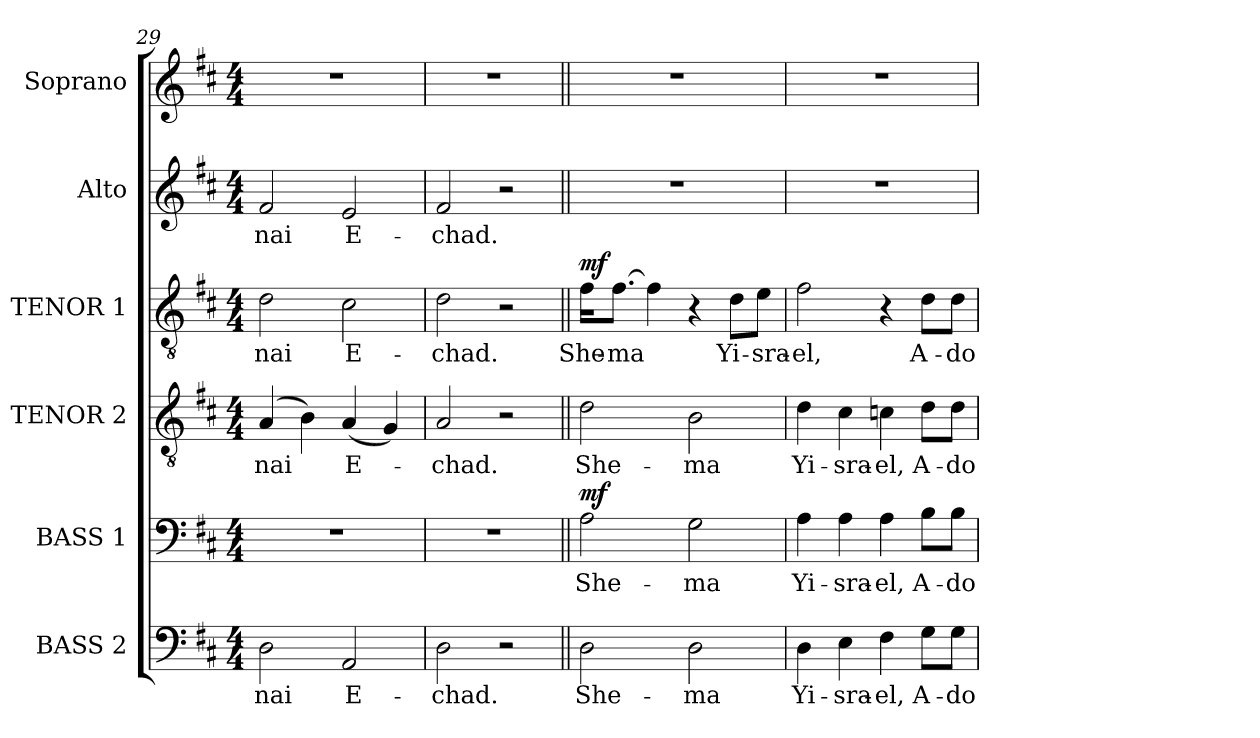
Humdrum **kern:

**kern	**text	**kern	**text	**dynam	**kern	**text	**kern	**text	**dynam	**kern	**text	**kern
*part6	*part6	*part5	*part5	*part5	*part4	*part4	*part3	*part3	*part3	*part2	*part2	*part1
*staff6	*staff6	*staff5	*staff5	*staff5	*staff4	*staff4	*staff3	*staff3	*staff3	*staff2	*staff2	*staff1
*I"BASS 2	*	*I"BASS 1	*	*	*I"TENOR 2	*	*I"TENOR 1	*	*	*I"Alto	*	*I"Soprano
*I'B. 2	*	*I'B. 1	*	*	*I'T. 2	*	*I'T. 1	*	*	*I'A.	*	*I'S.
*clefF4	*	*clefF4	*	*	*clefGv2	*	*clefGv2	*	*	*clefG2	*	*clefG2
*	*	*	*	*	*ITrd7c12	*	*ITrd7c12	*	*	*	*	*
*k[f#c#]	*	*k[f#c#]	*	*	*k[f#c#]	*	*k[f#c#]	*	*	*k[f#c#]	*	*k[f#c#]
*D:	*	*D:	*	*	*D:	*	*D:	*	*	*D:	*	*D:
*M4/4	*	*M4/4	*	*	*M4/4	*	*M4/4	*	*	*M4/4	*	*M4/4
=29	=29	=29	=29	=29	=29	=29	=29	=29	=29	=29	=29	=29
!	!LO:LY:b:color=#000000	!	!	!	!	!	!	!	!	!	!	!
!	!	!	!	!	!	!LO:LY:b:color=#000000	!	!	!	!	!	!
!	!	!	!	!	!	!	!	!LO:LY:b:color=#000000	!	!	!	!
!	!	!	!	!	!	!	!	!	!	!	!LO:LY:b:color=#000000	!
2Di\	-nai	1r	.	.	(4AAi/	-nai	2Di\	-nai	.	2f#i/	-nai	1r
.	.	.	.	.	4BBi\)	.	.	.	.	.	.	.
!	!LO:LY:b:color=#000000	!	!	!	!	!	!	!	!	!	!	!
!	!	!	!	!	!	!LO:LY:b:color=#000000	!	!	!	!	!	!
!	!	!	!	!	!	!	!	!LO:LY:b:color=#000000	!	!	!	!
!	!	!	!	!	!	!	!	!	!	!	!LO:LY:b:color=#000000	!
2AAi/	E-	.	.	.	(4AAi/	E-	2C#i\	E-	.	2ei/	E-	.
.	.	.	.	.	4GGi/)	.	.	.	.	.	.	.
=30	=30	=30	=30	=30	=30	=30	=30	=30	=30	=30	=30	=30
!	!LO:LY:b:color=#000000	!	!	!	!	!	!	!	!	!	!	!
!	!	!	!	!	!	!LO:LY:b:color=#000000	!	!	!	!	!	!
!	!	!	!	!	!	!	!	!LO:LY:b:color=#000000	!	!	!	!
!	!	!	!	!	!	!	!	!	!	!	!LO:LY:b:color=#000000	!
2Di\	-chad.	1r	.	.	2AAi/	-chad.	2Di\	-chad.	.	2f#i/	-chad.	1r
2r	.	.	.	.	2r	.	2r	.	.	2r	.	.
=31||	=31||	=31||	=31||	=31||	=31||	=31||	=31||	=31||	=31||	=31||	=31||	=31||
!	!LO:LY:b:color=#000000	!	!	!	!	!	!	!	!	!	!	!
!	!	!	!LO:LY:b:color=#000000	!	!	!	!	!	!	!	!	!
!	!	!	!	!	!	!LO:LY:b:color=#000000	!	!	!	!	!	!
!	!	!	!	!	!	!	!	!LO:LY:b:color=#000000	!	!	!	!
2Di\	She-	2Ai\	-She-	mf	2Di\	She-	16F#i\KL	She-	mf	1r	.	1r
!	!	!	!	!	!	!	!	!LO:LY:b:color=#000000	!	!	!	!
.	.	.	.	.	.	.	[8.F#i\J	-ma	.	.	.	.
.	.	.	.	.	.	.	4F#i\]	.	.	.	.	.
!	!LO:LY:b:color=#000000	!	!	!	!	!	!	!	!	!	!	!
!	!	!	!LO:LY:b:color=#000000	!	!	!	!	!	!	!	!	!
!	!	!	!	!	!	!LO:LY:b:color=#000000	!	!	!	!	!	!
2Di\	-ma	2Gi\	-ma	.	2BBi\	-ma	4r	.	.	.	.	.
!	!	!	!	!	!	!	!	!LO:LY:b:color=#000000	!	!	!	!
.	.	.	.	.	.	.	8Di\L	Yi-	.	.	.	.
!	!	!	!	!	!	!	!	!LO:LY:b:color=#000000	!	!	!	!
.	.	.	.	.	.	.	8Ei\J	-sra-	.	.	.	.
=32	=32	=32	=32	=32	=32	=32	=32	=32	=32	=32	=32	=32
!	!LO:LY:b:color=#000000	!	!	!	!	!	!	!	!	!	!	!
!	!	!	!LO:LY:b:color=#000000	!	!	!	!	!	!	!	!	!
!	!	!	!	!	!	!LO:LY:b:color=#000000	!	!	!	!	!	!
!	!	!	!	!	!	!	!	!LO:LY:b:color=#000000	!	!	!	!
4Di\	Yi-	4Ai\	Yi-	.	4Di\	Yi-	2F#i\	-el,	.	1r	.	1r
!	!LO:LY:b:color=#000000	!	!	!	!	!	!	!	!	!	!	!
!	!	!	!LO:LY:b:color=#000000	!	!	!	!	!	!	!	!	!
!	!	!	!	!	!	!LO:LY:b:color=#000000	!	!	!	!	!	!
4Ei\	-sra-	4Ai\	-sra-	.	4C#i\	-sra-	.	.	.	.	.	.
!	!LO:LY:b:color=#000000	!	!	!	!	!	!	!	!	!	!	!
!	!	!	!LO:LY:b:color=#000000	!	!	!	!	!	!	!	!	!
!	!	!	!	!	!	!LO:LY:b:color=#000000	!	!	!	!	!	!
4F#i\	-el,	4Ai\	-el,	.	4Cni\	-el,	4r	.	.	.	.	.
!	!LO:LY:b:color=#000000	!	!	!	!	!	!	!	!	!	!	!
!	!	!	!LO:LY:b:color=#000000	!	!	!	!	!	!	!	!	!
!	!	!	!	!	!	!LO:LY:b:color=#000000	!	!	!	!	!	!
!	!	!	!	!	!	!	!	!LO:LY:b:color=#000000	!	!	!	!
8Gi\L	A-	8Bi\L	A-	.	8Di\L	A-	8Di\L	A-	.	.	.	.
!	!LO:LY:b:color=#000000	!	!	!	!	!	!	!	!	!	!	!
!	!	!	!LO:LY:b:color=#000000	!	!	!	!	!	!	!	!	!
!	!	!	!	!	!	!LO:LY:b:color=#000000	!	!	!	!	!	!
!	!	!	!	!	!	!	!	!LO:LY:b:color=#000000	!	!	!	!
8Gi\J	-do-	8Bi\J	-do-	.	8Di\J	-do-	8Di\J	-do-	.	.	.	.
=	=	=	=	=	=	=	=	=	=	=	=	=
*-	*-	*-	*-	*-	*-	*-	*-	*-	*-	*-	*-	*-
